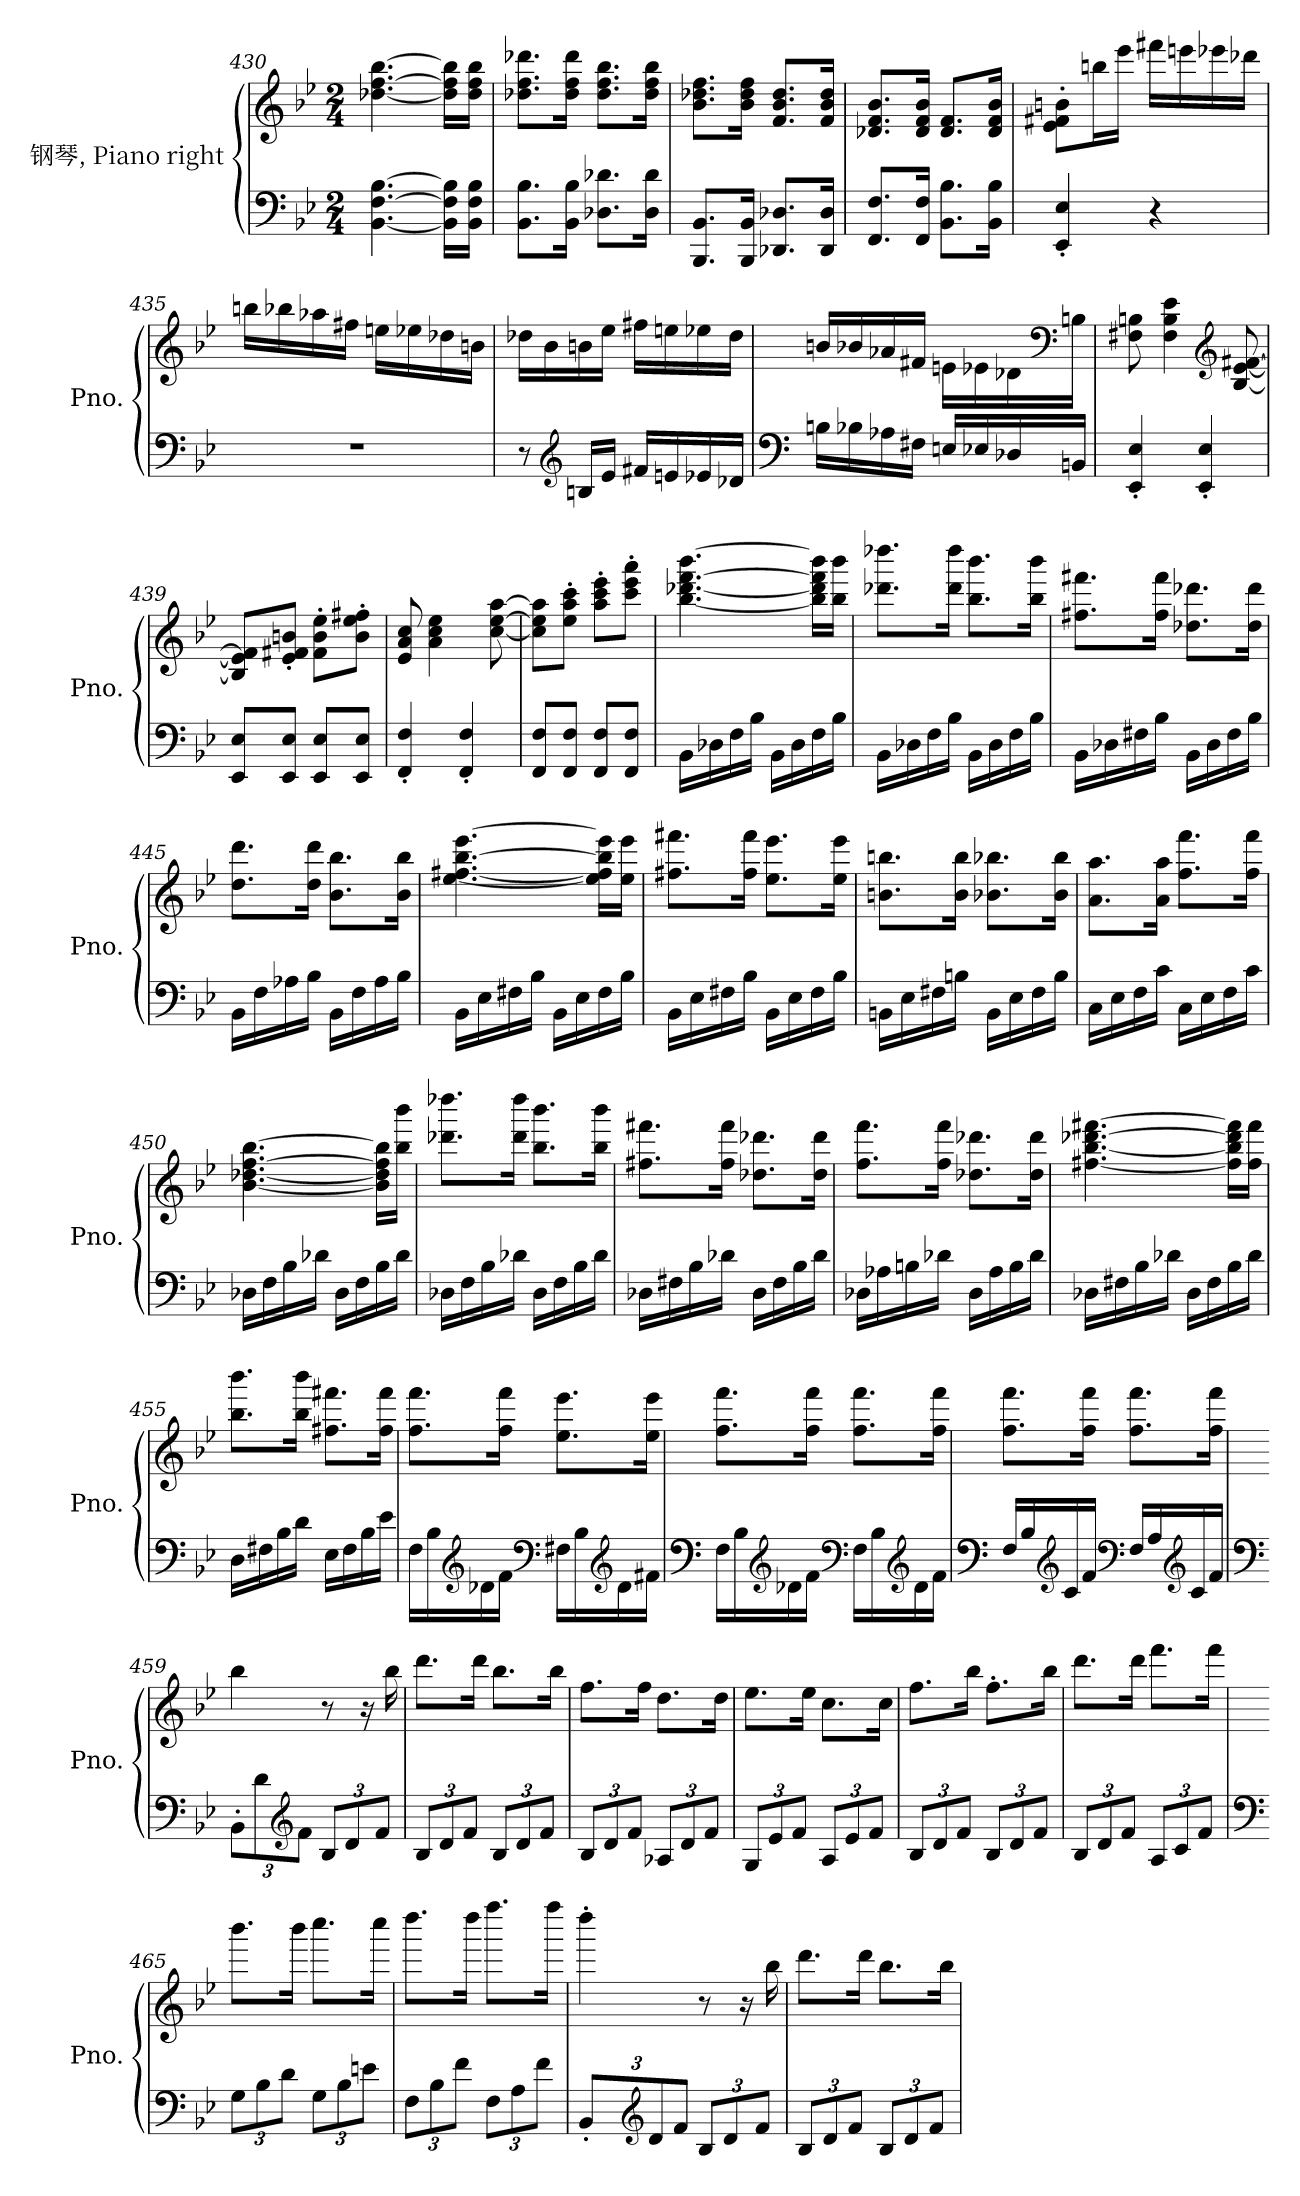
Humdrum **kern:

**kern	**kern
*part1	*part1
*staff2	*staff1
*I"钢琴, Piano right	*
*I'Pno.	*
*clefF4	*clefG2
*k[b-e-]	*k[b-e-]
*M2/4	*M2/4
=430	=430
[4.BB-\ [4.F\ [4.B-\	[4.dd-X\ [4.ff\ [4.bb-\
16BB-\] 16F\] 16B-\]LL	16dd-\] 16ff\] 16bb-\]LL
16BB-\ 16F\ 16B-\JJ	16dd-\ 16ff\ 16bb-\JJ
=431	=431
*	*MM131
8.BB-\ 8.B-\L	8.dd-X\ 8.ff\ 8.ddd-X\L
*	*MM132
16BB-\ 16B-\Jk	16dd-\ 16ff\ 16ddd-\Jk
*	*MM133
8.D-X\ 8.d-X\L	8.dd-\ 8.ff\ 8.bb-\L
16D-\ 16d-\Jk	16dd-\ 16ff\ 16bb-\Jk
=432	=432
8.BBB-/ 8.BB-/L	8.b-\ 8.dd-X\ 8.ff\L
16BBB-/ 16BB-/Jk	16b-\ 16dd-\ 16ff\Jk
8.DD-X/ 8.D-X/L	8.f/ 8.b-/ 8.dd-/L
16DD-/ 16D-/Jk	16f/ 16b-/ 16dd-/Jk
!!LO:LB:g=z
=433	=433
*	*MM133
8.FF/ 8.F/L	8.d-X/ 8.f/ 8.b-/L
16FF/ 16F/Jk	16d-/ 16f/ 16b-/Jk
8.BB-\ 8.B-\L	8.d-/ 8.f/L
16BB-\ 16B-\Jk	16d-/ 16f/ 16b-/Jk
=434	=434
*	*MM134
4EE-/' 4E-/'	8e-\' 8f#X\' 8bn\'L
.	16bbn\L
.	16eee-\JJ
4r	16fff#X\LL
.	16eeen\
.	16eee-X\
.	16ddd-X\JJ
=435	=435
2r	16bbn\LL
.	16bb-X\
.	16aa-X\
.	16ff#X\JJ
.	16een\LL
.	16ee-X\
.	16dd-X\
.	16bn\JJ
!!LO:LB:g=z
=436	=436
*	*MM133
8r	16dd-X\LL
.	16b-\
*clefG2	*
16Bn/LL	16bn\
16e-/JJ	16ee-\JJ
*	*MM134
16f#X/LL	16ff#X\LL
16en/	16een\
*	*MM136
16e-X/	16ee-X\
16d-X/JJ	16dd-\JJ
=437	=437
*clefF4	*
16Bn\LL	16bn/LL
16B-X\	16b-X/
16A-X\	16a-X/
16F#X\JJ	16f#X/JJ
16En/LL	16en\LL
16E-X/	16e-X\
16D-X/	16d-X\
*	*clefF4
16BBn/JJ	16Bn\JJ
=438	=438
*	*MM136
4EE-/' 4E-/'	8F#X\ 8Bn\
.	4F#\ 4B\ 4e-\
4EE-/' 4E-/'	.
*	*clefG2
.	[8B/ [8e-/ [8f#X/
!!LO:LB:g=z
=439	=439
8EE-/ 8E-/L	8B/] 8e-/] 8f#/]L
*	*MM139
8EE-/ 8E-/J	8e-/' 8f#X/' 8bn/'J
8EE-/ 8E-/L	8f#\' 8b\' 8ee-\'L
*	*MM131
8EE-/ 8E-/J	8b\' 8ee-\' 8ff#X\'J
=440	=440
*	*MM136
4FF/' 4F/'	8e-/ 8a/ 8cc/
.	4a\ 4cc\ 4ee-\
4FF/' 4F/'	.
.	[8cc\ [8ee-\ [8aa\
=441	=441
8FF/ 8F/L	8cc\] 8ee-\] 8aa\]L
*	*MM139
8FF/ 8F/J	8ee-\' 8aa\' 8ccc\'J
8FF/ 8F/L	8aa\' 8ccc\' 8eee-\'L
*	*MM132
8FF/ 8F/J	8ccc\' 8eee-\' 8aaa\'J
=442	=442
*	*MM125
16BB-\LL	[4.bb-\ [4.ddd-X\ [4.fff\ [4.bbb-\
16D-X\	.
16F\	.
16B-\JJ	.
16BB-\LL	.
16D-\	.
16F\	16bb-\] 16ddd-\] 16fff\] 16bbb-\]LL
16B-\JJ	16bb-\ 16bbb-\JJ
=443	=443
*	*MM134
16BB-\LL	8.ddd-X\ 8.dddd-X\L
16D-X\	.
16F\	.
16B-\JJ	16ddd-\ 16dddd-\Jk
16BB-\LL	8.bb-\ 8.bbb-\L
16D-\	.
16F\	.
16B-\JJ	16bb-\ 16bbb-\Jk
!!LO:PB:g=z
=444	=444
*	*MM136
16BB-\LL	8.ff#X\ 8.fff#X\L
16D-X\	.
16F#X\	.
16B-\JJ	16ff#\ 16fff#\Jk
16BB-\LL	8.dd-X\ 8.ddd-X\L
16D-\	.
16F#\	.
16B-\JJ	16dd-\ 16ddd-\Jk
=445	=445
16BB-\LL	8.dd\ 8.ddd\L
16F\	.
16A-X\	.
16B-\JJ	16dd\ 16ddd\Jk
16BB-\LL	8.b-\ 8.bb-\L
16F\	.
16A-\	.
16B-\JJ	16b-\ 16bb-\Jk
=446	=446
*	*MM125
16BB-\LL	[4.ee-\ [4.ff#X\ [4.bb-\ [4.eee-\
16E-\	.
16F#X\	.
16B-\JJ	.
16BB-\LL	.
16E-\	.
16F#\	16ee-\] 16ff#\] 16bb-\] 16eee-\]LL
16B-\JJ	16ee-\ 16eee-\JJ
=447	=447
*	*MM134
16BB-\LL	8.ff#X\ 8.fff#X\L
16E-\	.
16F#X\	.
16B-\JJ	16ff#\ 16fff#\Jk
16BB-\LL	8.ee-\ 8.eee-\L
16E-\	.
16F#\	.
16B-\JJ	16ee-\ 16eee-\Jk
!!LO:LB:g=z
=448	=448
*	*MM136
16BBn\LL	8.bn\ 8.bbn\L
16E-\	.
16F#X\	.
16Bn\JJ	16b\ 16bb\Jk
16BB\LL	8.b-X\ 8.bb-X\L
16E-\	.
16F#\	.
16B\JJ	16b-\ 16bb-\Jk
=449	=449
16C\LL	8.a\ 8.aa\L
16E-\	.
16F\	.
16c\JJ	16a\ 16aa\Jk
16C\LL	8.ff\ 8.fff\L
16E-\	.
16F\	.
16c\JJ	16ff\ 16fff\Jk
=450	=450
*	*MM125
16D-X\LL	[4.b-\ [4.dd-X\ [4.ff\ [4.bb-\
16F\	.
16B-\	.
16d-X\JJ	.
16D-\LL	.
16F\	.
16B-\	16b-\] 16dd-\] 16ff\] 16bb-\]LL
16d-\JJ	16bb-\ 16bbb-\JJ
=451	=451
*	*MM134
16D-X\LL	8.ddd-X\ 8.dddd-X\L
16F\	.
16B-\	.
16d-X\JJ	16ddd-\ 16dddd-\Jk
16D-\LL	8.bb-\ 8.bbb-\L
16F\	.
16B-\	.
16d-\JJ	16bb-\ 16bbb-\Jk
!!LO:LB:g=z
=452	=452
*	*MM136
16D-X\LL	8.ff#X\ 8.fff#X\L
16F#X\	.
16B-\	.
16d-X\JJ	16ff#\ 16fff#\Jk
16D-\LL	8.dd-X\ 8.ddd-X\L
16F#\	.
16B-\	.
16d-\JJ	16dd-\ 16ddd-\Jk
=453	=453
16D-X\LL	8.ff\ 8.fff\L
16A-X\	.
16Bn\	.
16d-X\JJ	16ff\ 16fff\Jk
16D-\LL	8.dd-X\ 8.ddd-X\L
16A-\	.
16B\	.
16d-\JJ	16dd-\ 16ddd-\Jk
=454	=454
*	*MM125
16D-X\LL	[4.ff#X\ [4.bb-\ [4.ddd-X\ [4.fff#X\
16F#X\	.
16B-\	.
16d-X\JJ	.
16D-\LL	.
16F#\	.
16B-\	16ff#\] 16bb-\] 16ddd-\] 16fff#\]LL
16d-\JJ	16ff#\ 16fff#\JJ
=455	=455
*	*MM134
16D\LL	8.bb-\ 8.bbb-\L
16F#X\	.
16B-\	.
16d\JJ	16bb-\ 16bbb-\Jk
16E-\LL	8.ff#X\ 8.fff#X\L
16F#\	.
16B-\	.
16e-\JJ	16ff#\ 16fff#\Jk
!!LO:LB:g=z
=456	=456
*	*MM136
16F\LL	8.ff\ 8.fff\L
16B-\	.
*clefG2	*
16d-X\	.
16f\JJ	16ff\ 16fff\Jk
*clefF4	*
16F#X\LL	8.ee-\ 8.eee-\L
16B-\	.
*clefG2	*
16d-\	.
16f#X\JJ	16ee-\ 16eee-\Jk
=457	=457
*clefF4	*
16F\LL	8.ff\ 8.fff\L
16B-\	.
*clefG2	*
16d-X\	.
16f\JJ	16ff\ 16fff\Jk
*clefF4	*
16F\LL	8.ff\ 8.fff\L
16B-\	.
*clefG2	*
16d-\	.
16f\JJ	16ff\ 16fff\Jk
!!LO:LB:g=z
=458	=458
*clefF4	*
*	*MM128
16F/LL	8.ff\ 8.fff\L
16B-/	.
*clefG2	*
16c/	.
16f/JJ	16ff\ 16fff\Jk
*clefF4	*
16F/LL	8.ff\ 8.fff\L
16A/	.
*clefG2	*
16c/	.
16f/JJ	16ff\ 16fff\Jk
=459	=459
*clefF4	*
*Xbrackettup	*
12BB-'\L	4bb-\
12d\	.
*clefG2	*
12f\J	.
12B-/L	8r
12d/	.
.	16r
12f/J	.
.	16bb-\
=460	=460
*	*MM134
12B-/L	8.ddd\L
12d/	.
12f/J	.
.	16ddd\Jk
12B-/L	8.bb-\L
12d/	.
12f/J	.
.	16bb-\Jk
=461	=461
*	*MM136
12B-/L	8.ff\L
12d/	.
12f/J	.
.	16ff\Jk
12A-X/L	8.dd\L
12d/	.
12f/J	.
.	16dd\Jk
!!LO:LB:g=z
=462	=462
12G/L	8.ee-\L
12e-/	.
12f/J	.
.	16ee-\Jk
12A/L	8.cc\L
12e-/	.
12f/J	.
.	16cc\Jk
=463	=463
12B-/L	8.ff\L
12d/	.
12f/J	.
.	16bb-\Jk
12B-/L	8.ff'\L
12d/	.
12f/J	.
.	16bb-\Jk
=464	=464
*	*MM134
12B-/L	8.ddd\L
12d/	.
12f/J	.
.	16ddd\Jk
12A/L	8.fff\L
12c/	.
12f/J	.
.	16fff\Jk
=465	=465
*clefF4	*
*	*MM136
12G\L	8.bbb-\L
12B-\	.
12d\J	.
.	16bbb-\Jk
12G\L	8.cccc\L
12B-\	.
12en\J	.
.	16cccc\Jk
=466	=466
12F\L	8.dddd\L
12B-\	.
12f\J	.
.	16dddd\Jk
12F\L	8.ffff\L
12A\	.
12f\J	.
.	16ffff\Jk
!!LO:PB:g=z
=467	=467
12BB-'/L	4dddd'\
*clefG2	*
12d/	.
12f/J	.
*	*MM133
12B-/L	8r
12d/	.
.	16r
12f/J	.
.	16bb-\
=468	=468
*	*MM134
12B-/L	8.ddd\L
12d/	.
12f/J	.
.	16ddd\Jk
12B-/L	8.bb-\L
12d/	.
12f/J	.
.	16bb-\Jk
=	=
*-	*-
